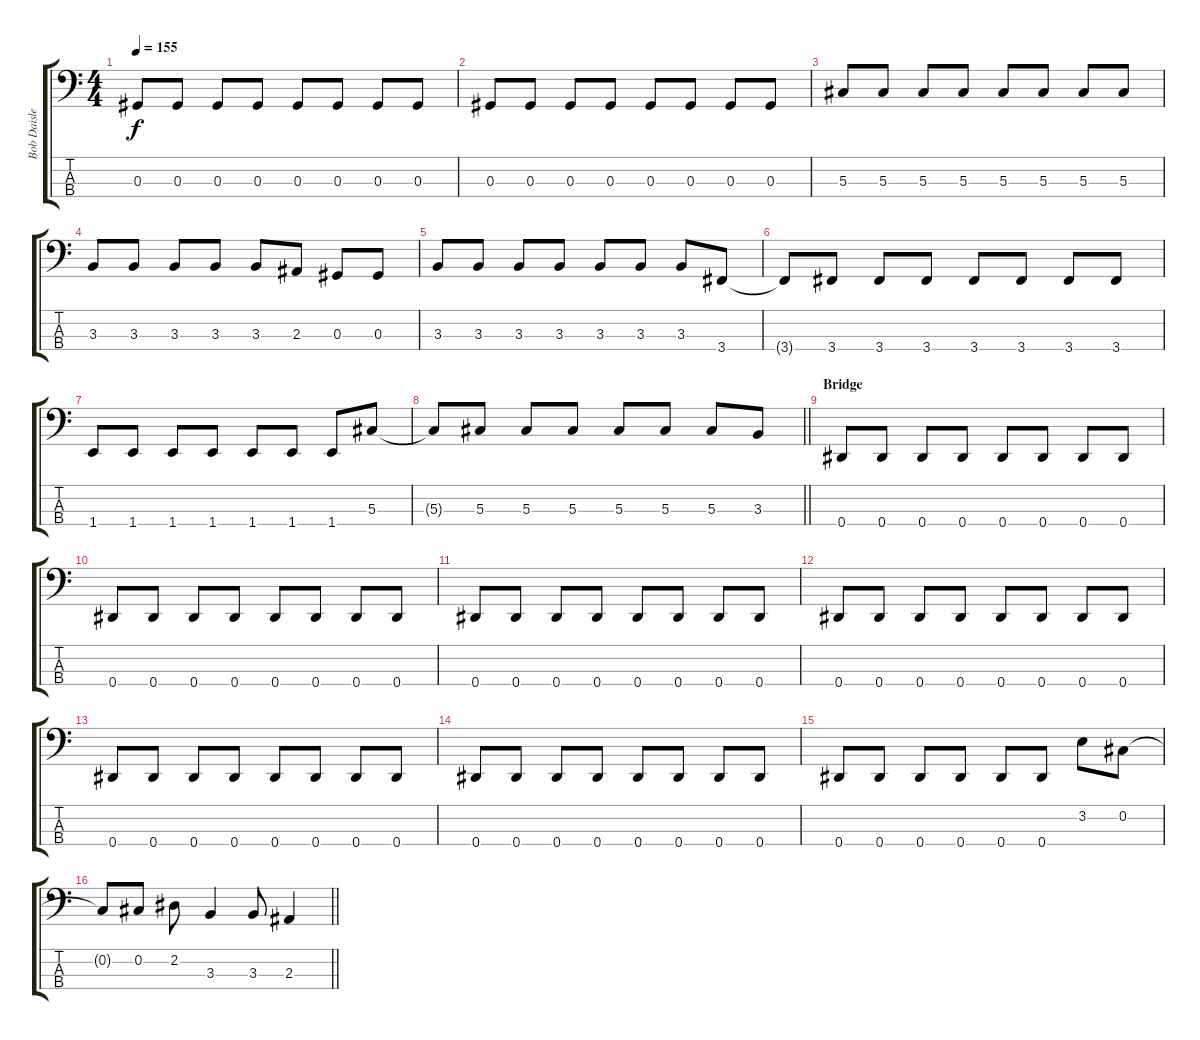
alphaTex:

\track ("Bob Daisley" "Bob Daisle") {instrument electricbassfinger}
\staff {score tabs}
\tuning (Gb2 Db2 Ab1 Eb1) {hide}
\ts (4 4)
\tempo 155
\clef f4
\ks c
0.3.8{dy f} 0.3.8 0.3.8 0.3.8 0.3.8 0.3.8 0.3.8 0.3.8 |
0.3.8 0.3.8 0.3.8 0.3.8 0.3.8 0.3.8 0.3.8 0.3.8 |
5.3.8 5.3.8 5.3.8 5.3.8 5.3.8 5.3.8 5.3.8 5.3.8 |
3.3.8 3.3.8 3.3.8 3.3.8 3.3.8 2.3.8 0.3.8 0.3.8 |
3.3.8 3.3.8 3.3.8 3.3.8 3.3.8 3.3.8 3.3.8 3.4.8 |
3.4{t}.8 3.4.8 3.4.8 3.4.8 3.4.8 3.4.8 3.4.8 3.4.8 |
1.4.8 1.4.8 1.4.8 1.4.8 1.4.8 1.4.8 1.4.8 5.3.8 |
\barLineRight lightlight
5.3{t}.8 5.3.8 5.3.8 5.3.8 5.3.8 5.3.8 5.3.8 3.3.8 |
\section ("" "Bridge")
0.4.8 0.4.8 0.4.8 0.4.8 0.4.8 0.4.8 0.4.8 0.4.8 |
0.4.8 0.4.8 0.4.8 0.4.8 0.4.8 0.4.8 0.4.8 0.4.8 |
0.4.8 0.4.8 0.4.8 0.4.8 0.4.8 0.4.8 0.4.8 0.4.8 |
0.4.8 0.4.8 0.4.8 0.4.8 0.4.8 0.4.8 0.4.8 0.4.8 |
0.4.8 0.4.8 0.4.8 0.4.8 0.4.8 0.4.8 0.4.8 0.4.8 |
0.4.8 0.4.8 0.4.8 0.4.8 0.4.8 0.4.8 0.4.8 0.4.8 |
0.4.8 0.4.8 0.4.8 0.4.8 0.4.8 0.4.8 3.2.8 0.2.8 |
\barLineRight lightlight
0.2{t}.8 0.2.8 2.2.8 3.3.4 3.3.8 2.3.4
